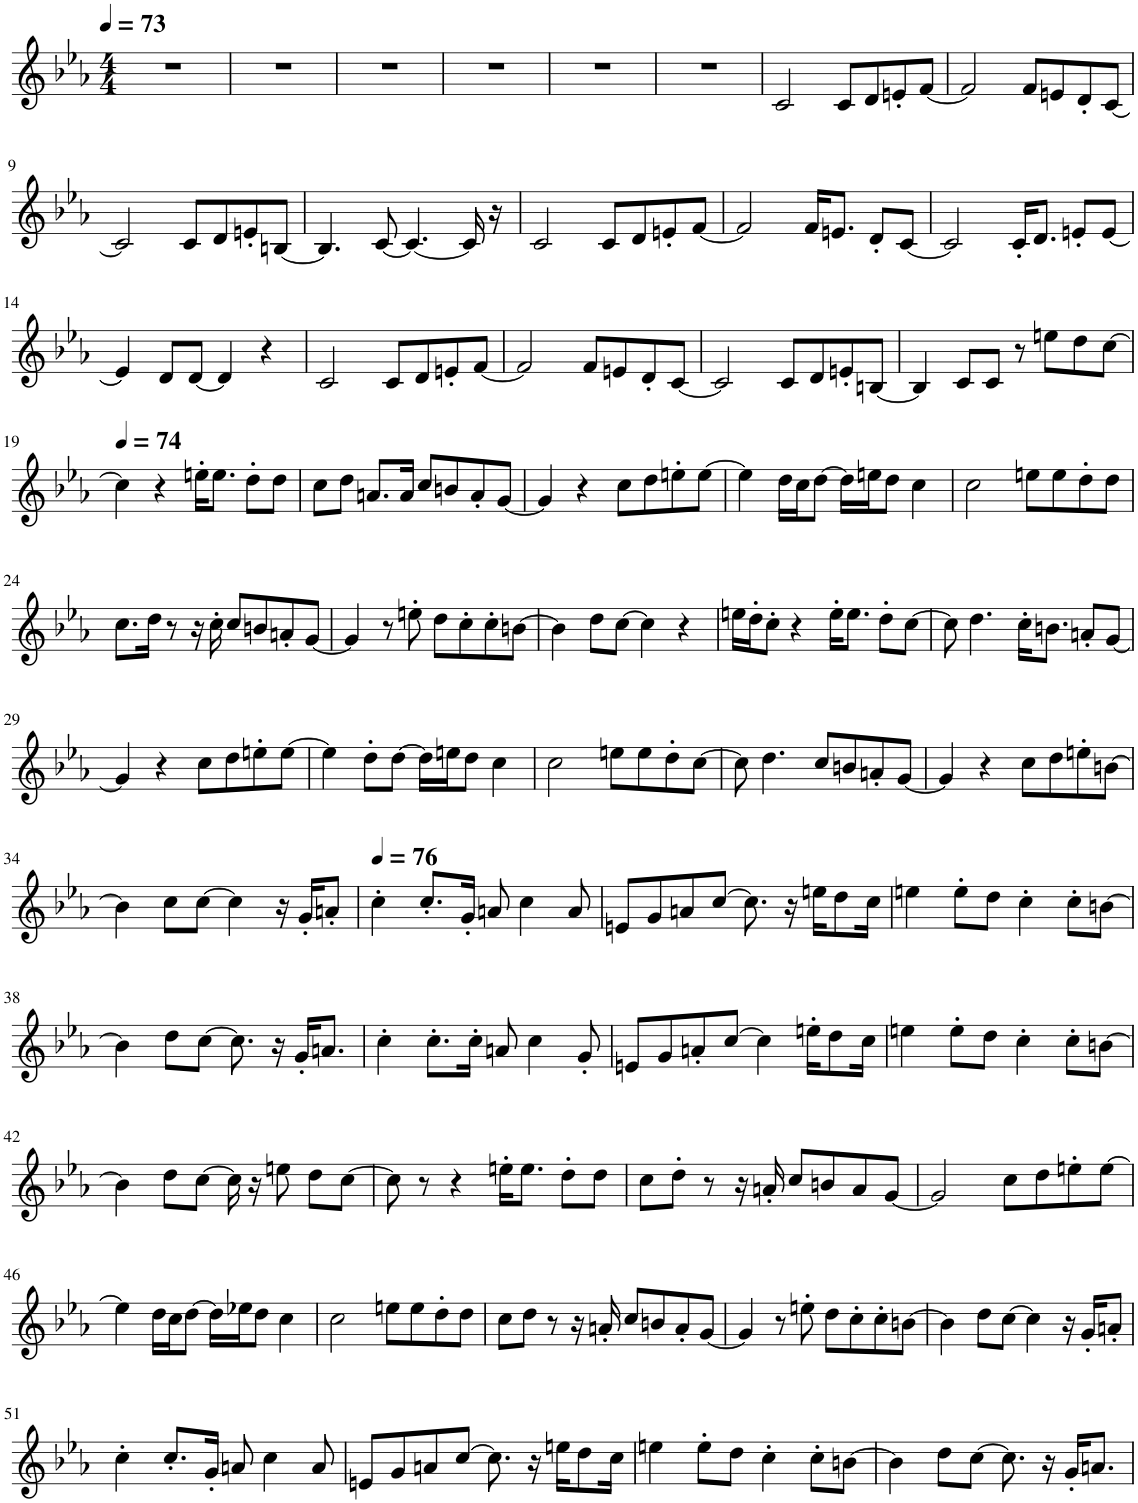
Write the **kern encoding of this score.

**kern
*part1
*staff1
*I"Alto Saxophone, Alto Sax
*I'A. Sax.
*clefG2
*ITrd5c9
*k[b-e-a-]
*M4/4
*MM73
=1
1r
=2
1r
=3
1r
=4
1r
=5
1r
=6
1r
=7
2c/
8c/L
8d/
8en'/
[8f/J
=8
2f/]
8f/L
8en/
8d'/
[8c/J
!!LO:LB:g=z
=9
2c/]
8c/L
8d/
8en'/
[8Bn/J
=10
4.B/]
[8c/
4.c/_
16c/]
16r
=11
2c/
8c/L
8d/
8en'/
[8f/J
=12
2f/]
16f/KL
8.en/J
8d'/L
[8c/J
=13
2c/]
16c'/KL
8.d/J
8en'/L
[8e/J
!!LO:LB:g=z
=14
4e/]
8d/L
[8d/J
4d/]
4r
=15
2c/
8c/L
8d/
8en'/
[8f/J
=16
2f/]
8f/L
8en/
8d'/
[8c/J
=17
2c/]
8c/L
8d/
8en'/
[8Bn/J
=18
4B/]
8c/L
8c/J
8r
8een\L
8dd\
[8cc\J
!!LO:LB:g=z
=19
*MM74
4cc\]
4r
16een'\KL
8.ee\J
8dd'\L
8dd\J
=20
8cc\L
8dd\J
8.an/L
16a/Jk
8cc/L
8bn/
8a'/
[8g/J
=21
4g/]
4r
8cc\L
8dd\
8een'\
[8ee\J
=22
4ee\]
16dd\LL
16cc\J
[8dd\J
16dd\LL]
16een\J
8dd\J
4cc\
=23
2cc\
8een\L
8ee\
8dd'\
8dd\J
!!LO:LB:g=z
=24
8.cc\L
16dd\Jk
8r
16r
16cc'\
8cc/L
8bn/
8an'/
[8g/J
=25
4g/]
8r
8een'\
8dd\L
8cc'\
8cc'\
[8bn\J
=26
4b\]
8dd\L
[8cc\J
4cc\]
4r
=27
16een\LL
16dd'\J
8cc'\J
4r
16ee'\KL
8.ee\J
8dd'\L
[8cc\J
=28
8cc\]
4.dd\
16cc'\KL
8.bn\J
8an'/L
[8g/J
!!LO:LB:g=z
=29
4g/]
4r
8cc\L
8dd\
8een'\
[8ee\J
=30
4ee\]
8dd'\L
[8dd\J
16dd\LL]
16een\J
8dd\J
4cc\
=31
2cc\
8een\L
8ee\
8dd'\
[8cc\J
=32
8cc\]
4.dd\
8cc/L
8bn/
8an'/
[8g/J
=33
4g/]
4r
8cc\L
8dd\
8een'\
[8bn\J
!!LO:LB:g=z
=34
4b\]
8cc\L
[8cc\J
4cc\]
16r
16g'/KL
8an'/J
=35
*MM76
4cc'\
8.cc'/L
16g'/Jk
8an/
4cc\
8a/
=36
8en/L
8g/
8an/
[8cc/J
8.cc\]
16r
16een\KL
8dd\
16cc\Jk
=37
4een\
8ee'\L
8dd\J
4cc'\
8cc'\L
[8bn\J
!!LO:LB:g=z
=38
4b\]
8dd\L
[8cc\J
8.cc\]
16r
16g'/KL
8.an/J
=39
4cc'\
8.cc'\L
16cc'\Jk
8an/
4cc\
8g'/
=40
8en/L
8g/
8an'/
[8cc/J
4cc\]
16een'\KL
8dd\
16cc\Jk
=41
4een\
8ee'\L
8dd\J
4cc'\
8cc'\L
[8bn\J
!!LO:LB:g=z
=42
4b\]
8dd\L
[8cc\J
16cc\]
16r
8een\
8dd\L
[8cc\J
=43
8cc\]
8r
4r
16een'\KL
8.ee\J
8dd'\L
8dd\J
=44
8cc\L
8dd'\J
8r
16r
16an'/
8cc/L
8bn/
8a/
[8g/J
=45
2g/]
8cc\L
8dd\
8een'\
[8ee\J
!!LO:LB:g=z
=46
4ee\]
16dd\LL
16cc\J
[8dd\J
16dd\LL]
16ee-X\J
8dd\J
4cc\
=47
2cc\
8een\L
8ee\
8dd'\
8dd\J
=48
8cc\L
8dd\J
8r
16r
16an'/
8cc/L
8bn/
8a'/
[8g/J
=49
4g/]
8r
8een'\
8dd\L
8cc'\
8cc'\
[8bn\J
=50
4b\]
8dd\L
[8cc\J
4cc\]
16r
16g'/KL
8an'/J
!!LO:LB:g=z
=51
4cc'\
8.cc'/L
16g'/Jk
8an/
4cc\
8a/
=52
8en/L
8g/
8an/
[8cc/J
8.cc\]
16r
16een\KL
8dd\
16cc\Jk
=53
4een\
8ee'\L
8dd\J
4cc'\
8cc'\L
[8bn\J
=54
4b\]
8dd\L
[8cc\J
8.cc\]
16r
16g'/KL
8.an/J
=
*-
